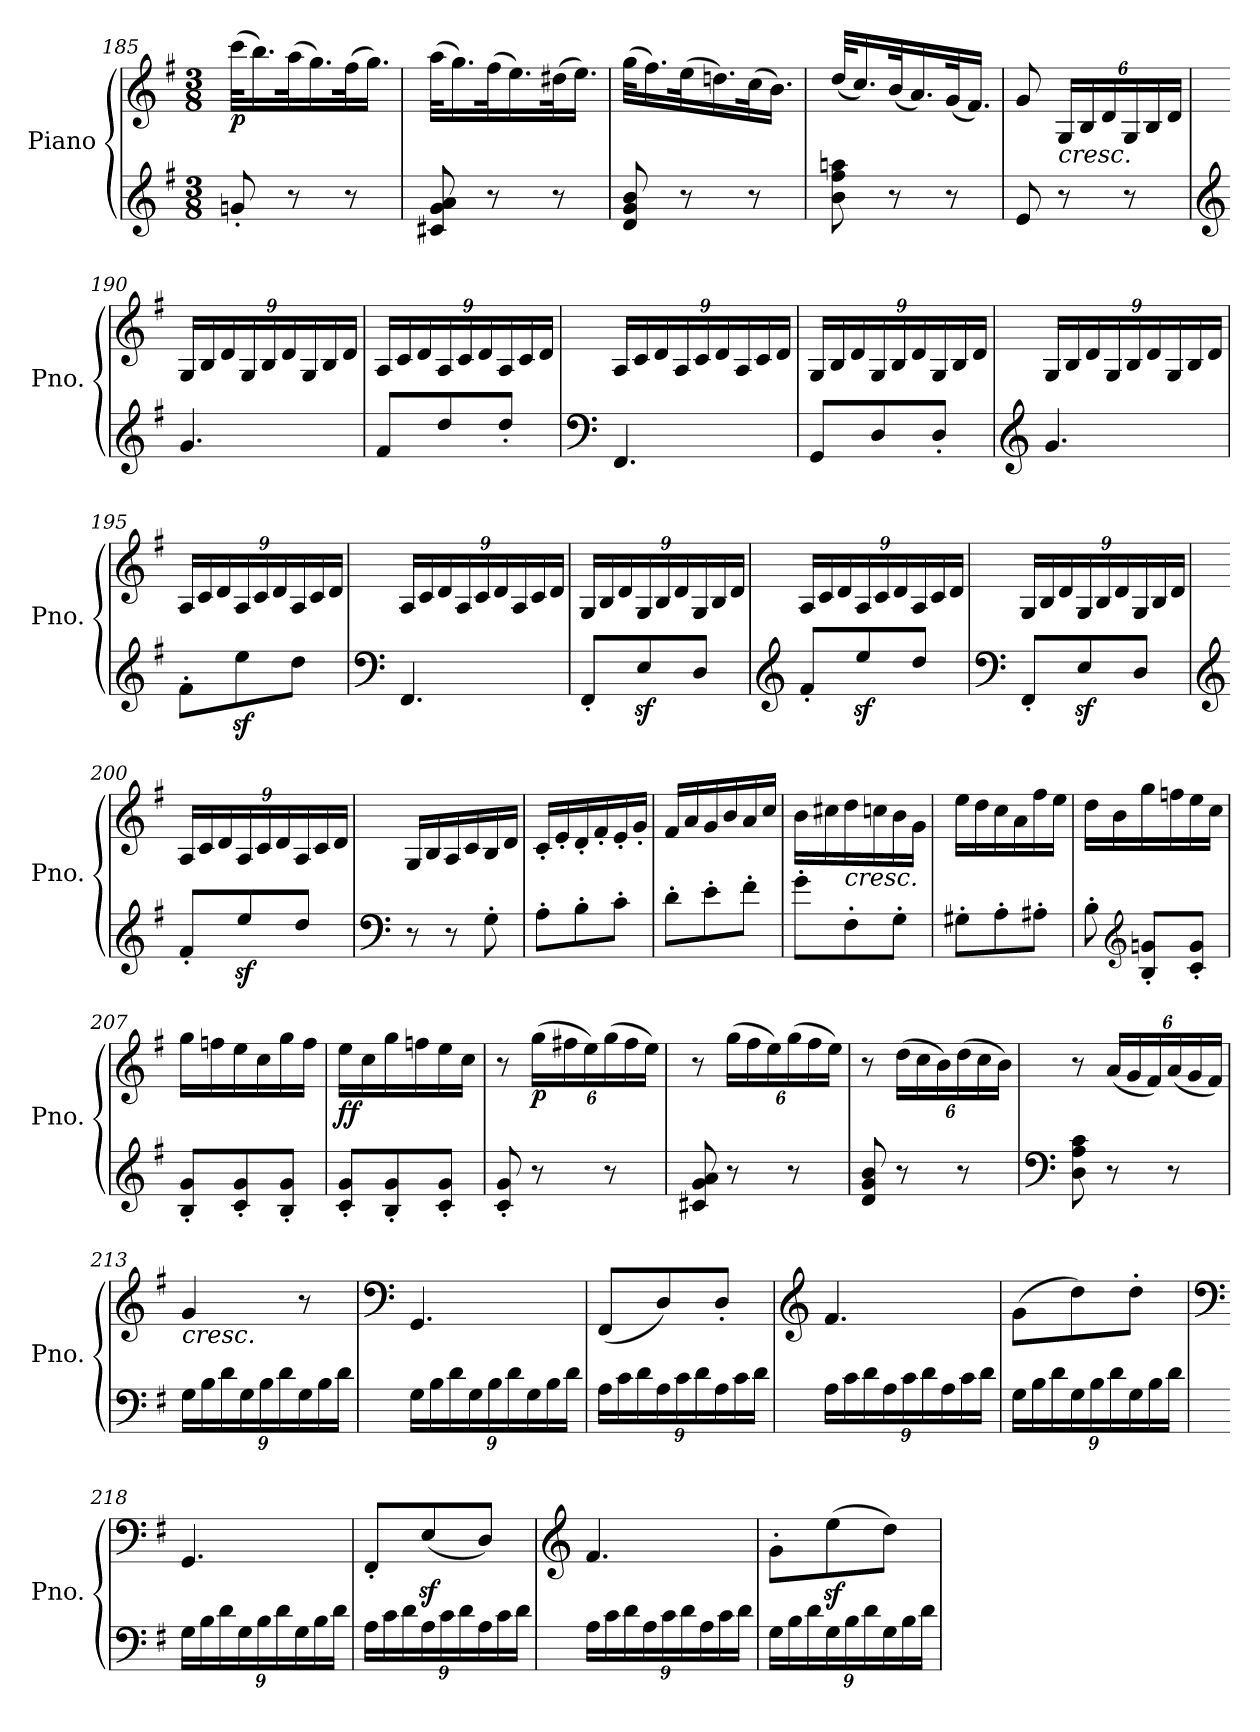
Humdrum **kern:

**kern	**kern	**dynam
*part1	*part1	*part1
*staff2	*staff1	*staff1/2
*I"Piano	*	*
*I'Pno.	*	*
*clefG2	*clefG2	*
*k[f#]	*k[f#]	*
*M3/8	*M3/8	*
=185	=185	=185
!	!	!LO:DY:b
8gn'/	(>32ccc\KLL	p
.	16.bb\)	.
8r	(>32aa\K	.
.	16.gg\)	.
8r	(>32ff#\K	.
.	16.gg\JJ)	.
=186	=186	=186
8c#X/ 8g/ 8a/	(>32aa\KLL	.
.	16.gg\)	.
8r	(>32ff#\K	.
.	16.ee\)	.
8r	(>32dd#X\K	.
.	16.ee\JJ)	.
=187	=187	=187
8d/ 8g/ 8b/	(>32gg\KLL	.
.	16.ff#\)	.
8r	(>32ee\K	.
.	16.ddn\)	.
8r	(>32cc\K	.
.	16.b\JJ)	.
=188	=188	=188
8b\ 8ff#\ 8aan\	(<32dd/KLL	.
.	16.cc/)	.
8r	(<32b/K	.
.	16.a/)	.
8r	(<32g/K	.
.	16.f#/JJ)	.
!!LO:PB:g=z
=189	=189	=189
8e/	8g/	.
*	*Xbrackettup	*
!	!LO:TX:b:i:t=cresc.	!
8r	24G/LL	.
.	24B/	.
.	24d/	.
8r	24G/	.
.	24B/	.
.	24d/JJ	.
=190	=190	=190
*clefG2	*	*
4.g/	24G/LL	.
.	24B/	.
.	24d/	.
.	24G/	.
.	24B/	.
.	24d/	.
.	24G/	.
.	24B/	.
.	24d/JJ	.
=191	=191	=191
8f#/L	24A/LL	.
.	24c/	.
.	24d/	.
8dd/	24A/	.
.	24c/	.
.	24d/	.
8dd'/J	24A/	.
.	24c/	.
.	24d/JJ	.
=192	=192	=192
*clefF4	*	*
4.FF#/	24A/LL	.
.	24c/	.
.	24d/	.
.	24A/	.
.	24c/	.
.	24d/	.
.	24A/	.
.	24c/	.
.	24d/JJ	.
!!LO:LB:g=z
=193	=193	=193
8GG/L	24G/LL	.
.	24B/	.
.	24d/	.
8D/	24G/	.
.	24B/	.
.	24d/	.
8D'/J	24G/	.
.	24B/	.
.	24d/JJ	.
=194	=194	=194
*clefG2	*	*
4.g/	24G/LL	.
.	24B/	.
.	24d/	.
.	24G/	.
.	24B/	.
.	24d/	.
.	24G/	.
.	24B/	.
.	24d/JJ	.
=195	=195	=195
8f#'\L	24A/LL	.
.	24c/	.
.	24d/	.
8eez>\	24A/	.
.	24c/	.
.	24d/	.
8dd\J	24A/	.
.	24c/	.
.	24d/JJ	.
=196	=196	=196
*clefF4	*	*
4.FF#/	24A/LL	.
.	24c/	.
.	24d/	.
.	24A/	.
.	24c/	.
.	24d/	.
.	24A/	.
.	24c/	.
.	24d/JJ	.
!!LO:LB:g=z
=197	=197	=197
8FF#'/L	24G/LL	.
.	24B/	.
.	24d/	.
8Ez>/	24G/	.
.	24B/	.
.	24d/	.
8D/J	24G/	.
.	24B/	.
.	24d/JJ	.
=198	=198	=198
*clefG2	*	*
8f#'/L	24A/LL	.
.	24c/	.
.	24d/	.
8eez</	24A/	.
.	24c/	.
.	24d/	.
8dd/J	24A/	.
.	24c/	.
.	24d/JJ	.
=199	=199	=199
*clefF4	*	*
8FF#'/L	24G/LL	.
.	24B/	.
.	24d/	.
8Ez</	24G/	.
.	24B/	.
.	24d/	.
8D/J	24G/	.
.	24B/	.
.	24d/JJ	.
=200	=200	=200
*clefG2	*	*
8f#'/L	24A/LL	.
.	24c/	.
.	24d/	.
8eez</	24A/	.
.	24c/	.
.	24d/	.
8dd/J	24A/	.
.	24c/	.
.	24d/JJ	.
!!LO:LB:g=z
=201	=201	=201
*clefF4	*	*
8r	16G/LL	.
.	16B/	.
8r	16A/	.
.	16c/	.
8G'\	16B/	.
.	16d/JJ	.
=202	=202	=202
8A'\L	16c'/LL	.
.	16e'/	.
8B'\	16d'/	.
.	16f#'/	.
8c'\J	16e'/	.
.	16g'/JJ	.
=203	=203	=203
8d'\L	16f#/LL	.
.	16a/	.
8e'\	16g/	.
.	16b/	.
8f#'\J	16a/	.
.	16cc/JJ	.
=204	=204	=204
8g'\L	16b\LL	.
.	16cc#X\	.
!	!LO:TX:b:i:t=cresc.	!
8F#'\	16dd\	.
.	16ccn\	.
8G'\J	16b\	.
.	16g\JJ	.
=205	=205	=205
8G#X'\L	16ee\LL	.
.	16dd\	.
8A'\	16cc\	.
.	16a\	.
8A#X'\J	16ff#\	.
.	16ee\JJ	.
=206	=206	=206
8B'\	16dd\LL	.
.	16b\	.
*clefG2	*	*
8B/' 8gn/'L	16gg\	.
.	16ffn\	.
8c/' 8g/'J	16ee\	.
.	16cc\JJ	.
!!LO:LB:g=z
=207	=207	=207
8B/' 8g/'L	16gg\LL	.
.	16ffn\	.
8c/' 8g/'	16ee\	.
.	16cc\	.
8B/' 8g/'J	16gg\	.
.	16ff\JJ	.
=208	=208	=208
!	!	!LO:DY:b
8c/' 8g/'L	16ee\LL	ff
.	16cc\	.
8B/' 8g/'	16gg\	.
.	16ffn\	.
8c/' 8g/'J	16ee\	.
.	16cc\JJ	.
=209	=209	=209
8c/' 8g/'	8r	.
!	!	!LO:DY:b
8r	(>24gg\LL	p
.	24ff#X\	.
.	24ee\)	.
8r	(>24gg\	.
.	24ff#\	.
.	24ee\JJ)	.
=210	=210	=210
8c#X/ 8g/ 8a/	8r	.
8r	(>24gg\LL	.
.	24ff#\	.
.	24ee\)	.
8r	(>24gg\	.
.	24ff#\	.
.	24ee\JJ)	.
=211	=211	=211
8d/ 8g/ 8b/	8r	.
8r	(>24dd\LL	.
.	24cc\	.
.	24b\)	.
8r	(>24dd\	.
.	24cc\	.
.	24b\JJ)	.
=212	=212	=212
*clefF4	*	*
8D\ 8A\ 8c\	8r	.
8r	(<24a/LL	.
.	24g/	.
.	24f#/)	.
8r	(<24a/	.
.	24g/	.
.	24f#/JJ)	.
!!LO:LB:g=z
=213	=213	=213
*Xbrackettup	*	*
!	!LO:TX:b:i:t=cresc.	!
24G\LL	4g/	.
24B\	.	.
24d\	.	.
24G\	.	.
24B\	.	.
24d\	.	.
24G\	8r	.
24B\	.	.
24d\JJ	.	.
=214	=214	=214
*	*clefF4	*
24G\LL	4.GG/	.
24B\	.	.
24d\	.	.
24G\	.	.
24B\	.	.
24d\	.	.
24G\	.	.
24B\	.	.
24d\JJ	.	.
=215	=215	=215
24A\LL	(<8FF#/L	.
24c\	.	.
24d\	.	.
24A\	8D/)	.
24c\	.	.
24d\	.	.
24A\	8D'/J	.
24c\	.	.
24d\JJ	.	.
=216	=216	=216
*	*clefG2	*
24A\LL	4.f#/	.
24c\	.	.
24d\	.	.
24A\	.	.
24c\	.	.
24d\	.	.
24A\	.	.
24c\	.	.
24d\JJ	.	.
=217	=217	=217
24G\LL	(>8g\L	.
24B\	.	.
24d\	.	.
24G\	8dd\)	.
24B\	.	.
24d\	.	.
24G\	8dd'\J	.
24B\	.	.
24d\JJ	.	.
!!LO:PB:g=z
=218	=218	=218
*	*clefF4	*
24G\LL	4.GG/	.
24B\	.	.
24d\	.	.
24G\	.	.
24B\	.	.
24d\	.	.
24G\	.	.
24B\	.	.
24d\JJ	.	.
=219	=219	=219
24A\LL	8FF#'/L	.
24c\	.	.
24d\	.	.
24A\	(<8Ez</	.
24c\	.	.
24d\	.	.
24A\	8D/J)	.
24c\	.	.
24d\JJ	.	.
=220	=220	=220
*	*clefG2	*
24A\LL	4.f#/	.
24c\	.	.
24d\	.	.
24A\	.	.
24c\	.	.
24d\	.	.
24A\	.	.
24c\	.	.
24d\JJ	.	.
=221	=221	=221
24G\LL	8g'\L	.
24B\	.	.
24d\	.	.
24G\	(>8eez<\	.
24B\	.	.
24d\	.	.
24G\	8dd\J)	.
24B\	.	.
24d\JJ	.	.
=	=	=
*-	*-	*-
